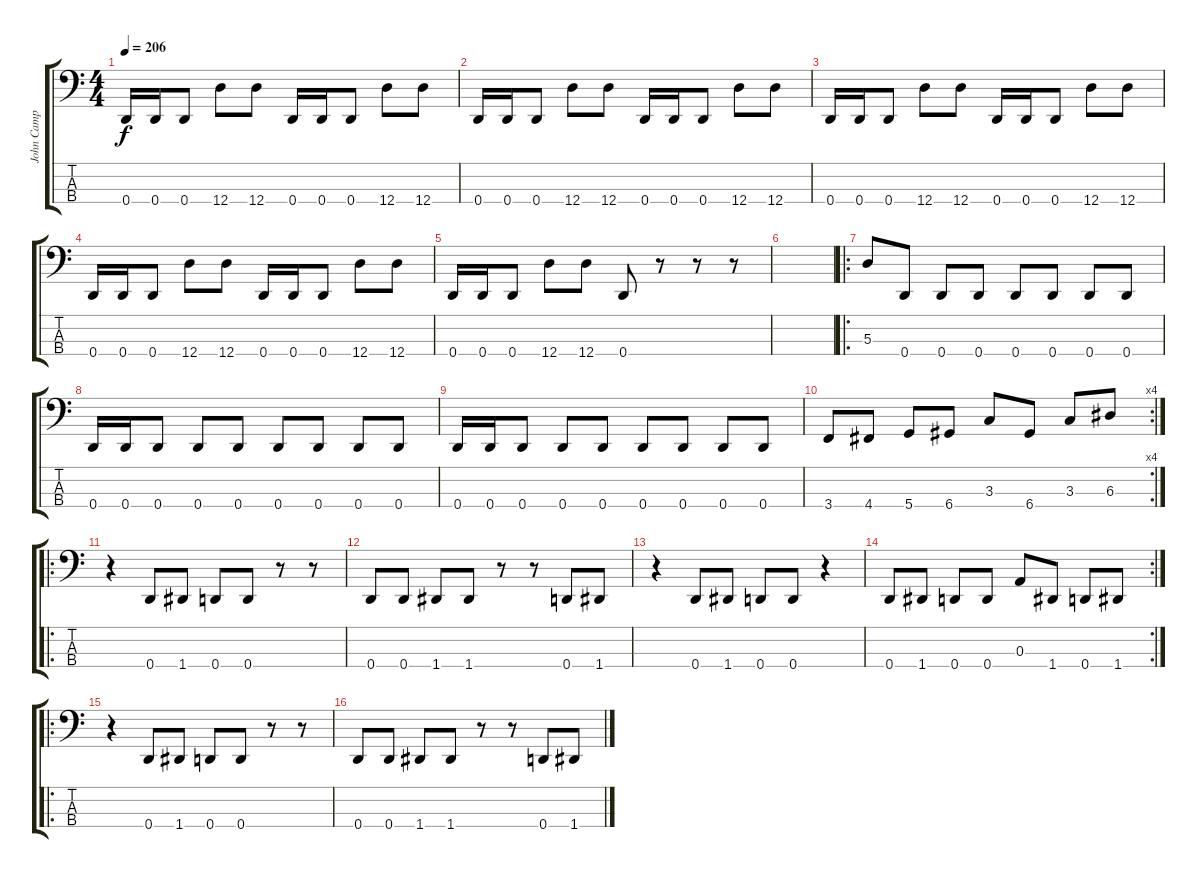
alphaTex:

\track ("John Camp bell" "John Camp ") {instrument electricbasspick}
\staff {score tabs}
\tuning (G2 D2 A1 D1) {hide}
\ts (4 4)
\tempo 206
\clef f4
\ks c
0.4.16{dy f} 0.4.16 0.4.8 12.4.8 12.4.8 0.4.16 0.4.16 0.4.8 12.4.8 12.4.8 |
0.4.16 0.4.16 0.4.8 12.4.8 12.4.8 0.4.16 0.4.16 0.4.8 12.4.8 12.4.8 |
0.4.16 0.4.16 0.4.8 12.4.8 12.4.8 0.4.16 0.4.16 0.4.8 12.4.8 12.4.8 |
0.4.16 0.4.16 0.4.8 12.4.8 12.4.8 0.4.16 0.4.16 0.4.8 12.4.8 12.4.8 |
0.4.16 0.4.16 0.4.8 12.4.8 12.4.8 0.4.8 r.8 r.8 r.8 |
|
\ro
5.3.8 0.4.8 0.4.8 0.4.8 0.4.8 0.4.8 0.4.8 0.4.8 |
0.4.16 0.4.16 0.4.8 0.4.8 0.4.8 0.4.8 0.4.8 0.4.8 0.4.8 |
0.4.16 0.4.16 0.4.8 0.4.8 0.4.8 0.4.8 0.4.8 0.4.8 0.4.8 |
\rc 4
3.4.8 4.4.8 5.4.8 6.4.8 3.3.8 6.4.8 3.3.8 6.3.8 |
\ro
r.4 0.4.8 1.4.8 0.4.8 0.4.8 r.8 r.8 |
0.4.8 0.4.8 1.4.8 1.4.8 r.8 r.8 0.4.8 1.4.8 |
r.4 0.4.8 1.4.8 0.4.8 0.4.8 r.4 |
\rc 2
0.4.8 1.4.8 0.4.8 0.4.8 0.3.8 1.4.8 0.4.8 1.4.8 |
\ro
r.4 0.4.8 1.4.8 0.4.8 0.4.8 r.8 r.8 |
0.4.8 0.4.8 1.4.8 1.4.8 r.8 r.8 0.4.8 1.4.8
